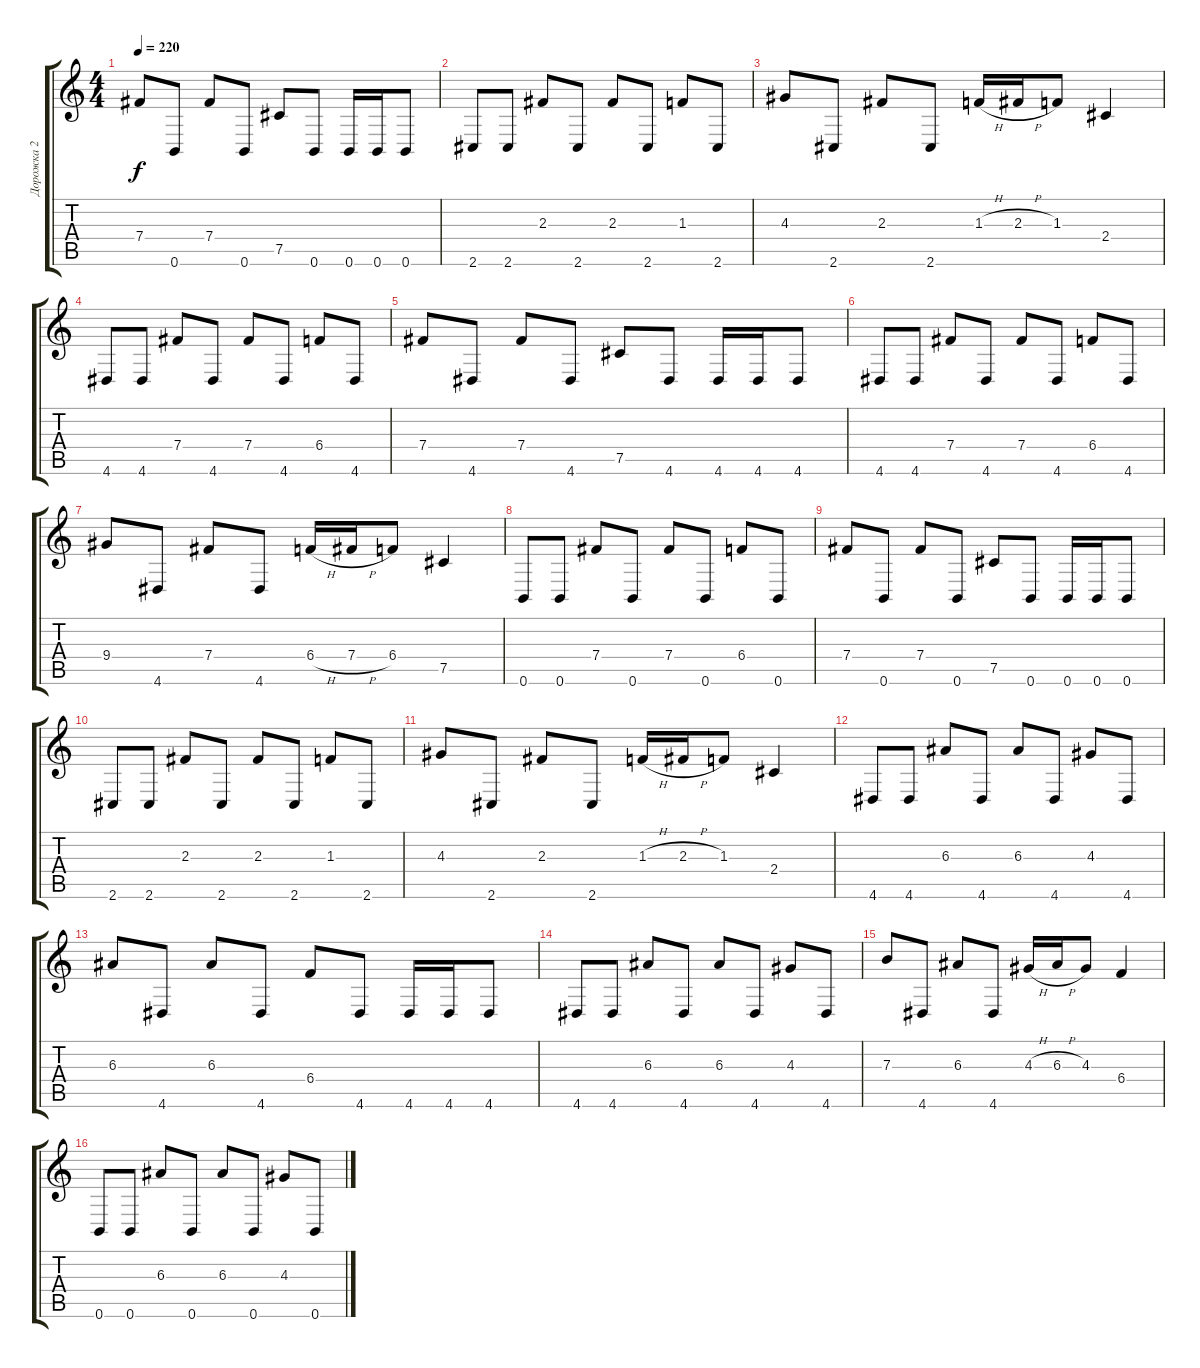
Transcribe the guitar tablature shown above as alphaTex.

\track ("Дорожка 2" "Дорожка 2") {instrument distortionguitar}
\staff {score tabs}
\tuning (Db4 Ab3 E3 B2 Gb2 B1) {hide}
\ts (4 4)
\tempo 220
\clef g2
\ks c
7.4.8{dy f} 0.6.8 7.4.8 0.6.8 7.5.8 0.6.8 0.6.16 0.6.16 0.6.8 |
2.6.8 2.6.8 2.3.8 2.6.8 2.3.8 2.6.8 1.3.8 2.6.8 |
4.3.8 2.6.8 2.3.8 2.6.8 1.3{h}.16 2.3{h}.16 1.3.8 2.4.4 |
4.6.8 4.6.8 7.4.8 4.6.8 7.4.8 4.6.8 6.4.8 4.6.8 |
7.4.8 4.6.8 7.4.8 4.6.8 7.5.8 4.6.8 4.6.16 4.6.16 4.6.8 |
4.6.8 4.6.8 7.4.8 4.6.8 7.4.8 4.6.8 6.4.8 4.6.8 |
9.4.8 4.6.8 7.4.8 4.6.8 6.4{h}.16 7.4{h}.16 6.4.8 7.5.4 |
0.6.8 0.6.8 7.4.8 0.6.8 7.4.8 0.6.8 6.4.8 0.6.8 |
7.4.8 0.6.8 7.4.8 0.6.8 7.5.8 0.6.8 0.6.16 0.6.16 0.6.8 |
2.6.8 2.6.8 2.3.8 2.6.8 2.3.8 2.6.8 1.3.8 2.6.8 |
4.3.8 2.6.8 2.3.8 2.6.8 1.3{h}.16 2.3{h}.16 1.3.8 2.4.4 |
4.6.8 4.6.8 6.3.8 4.6.8 6.3.8 4.6.8 4.3.8 4.6.8 |
6.3.8 4.6.8 6.3.8 4.6.8 6.4.8 4.6.8 4.6.16 4.6.16 4.6.8 |
4.6.8 4.6.8 6.3.8 4.6.8 6.3.8 4.6.8 4.3.8 4.6.8 |
7.3.8 4.6.8 6.3.8 4.6.8 4.3{h}.16 6.3{h}.16 4.3.8 6.4.4 |
0.6.8 0.6.8 6.3.8 0.6.8 6.3.8 0.6.8 4.3.8 0.6.8
